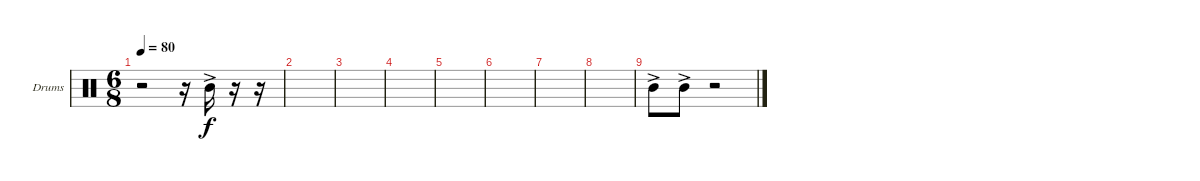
\defaultSystemsLayout 4
\bracketExtendMode groupsimilarinstruments
\firstSystemTrackNameOrientation horizontal
\otherSystemsTrackNameOrientation horizontal
\track ("Tom 02" "Drums") {instrument percussion}
\staff {score}
\articulation defaults
\ts (6 8)
\tempo 80
\clef neutral
\scale
0.333333
\ks c
r.2{dy f} r.16 "Mid Tom (hit)"{ac}.16 r.16 r.16 |
\scale
0.333333 |
\scale
0.333333 |
\scale
0.333333 |
\scale
0.333333 |
\scale
0.333333 |
\scale
0.333333 |
\scale
0.333333 |
\scale
0.333333 "Mid Tom (hit)"{ac}.8 "Mid Tom (hit)"{ac}.8 r.2 |
\scale
0.333333 |
\scale
0.333333 |
\scale
0.333333
